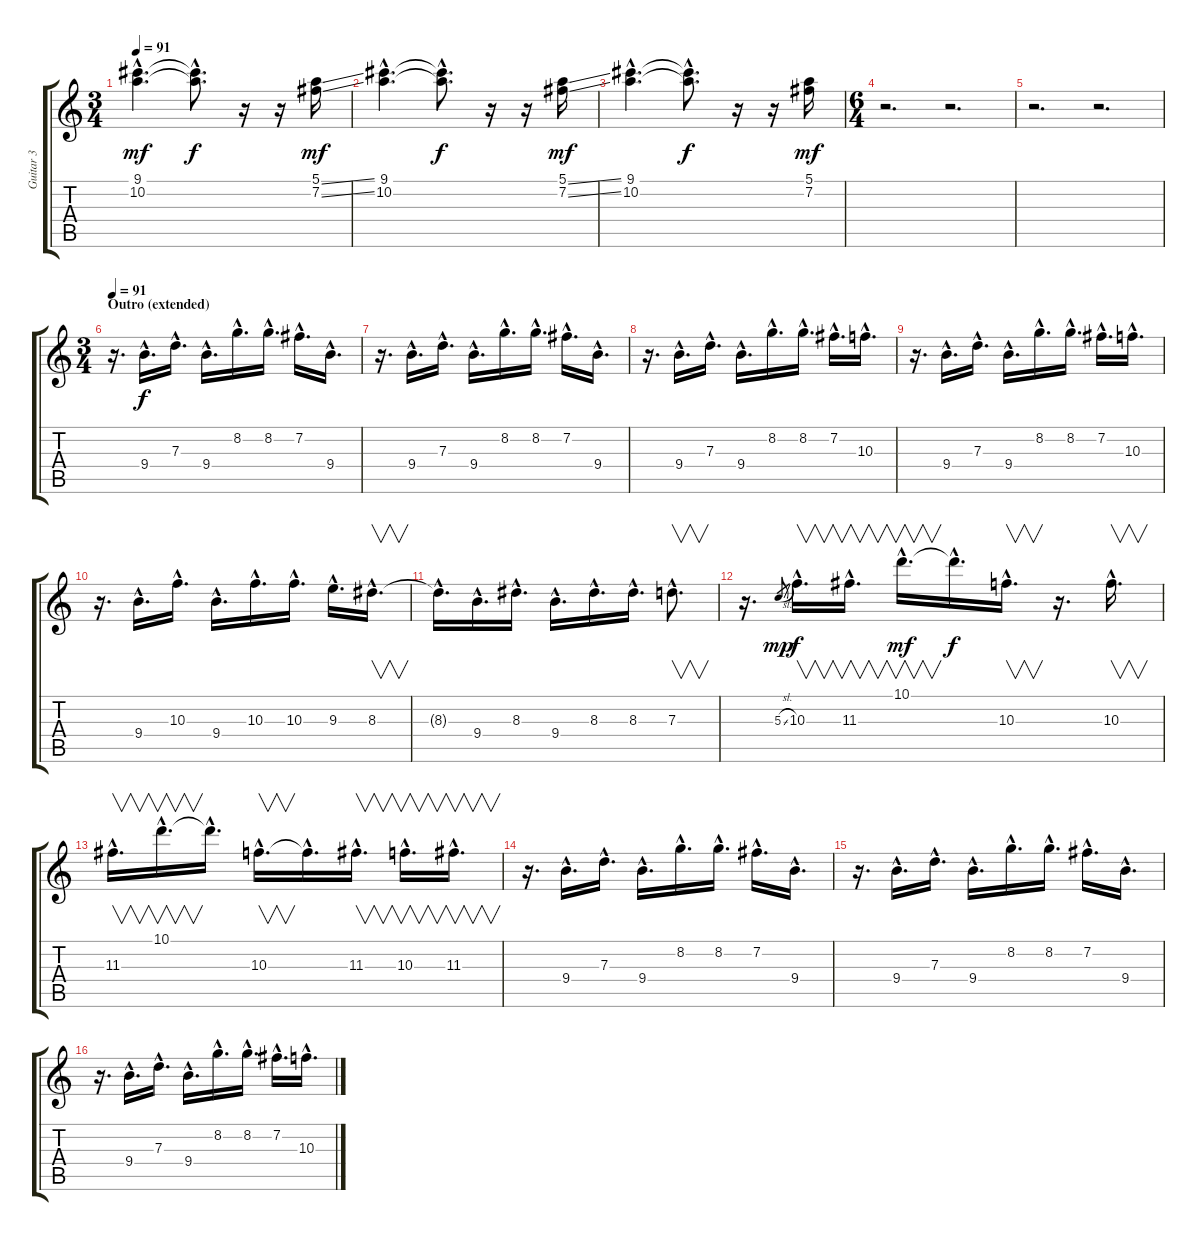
\track ("Guitar 3" "Guitar 3") {instrument electricguitarjazz}
\staff {score tabs}
\tuning (E4 B3 G3 D3 A2 E2) {hide}
\ts (3 4)
\tempo 91
\clef g2
\ks c
(9.1{hac} 10.2{hac}).4{d dy mf} (9.1{hac t} 10.2{hac t}).8{d dy f} r.16 r.16 (5.1{ss} 7.2{ss}).16{dy mf} |
(9.1{hac} 10.2{hac}).4{d} (9.1{hac t} 10.2{hac t}).8{d dy f} r.16 r.16 (5.1{ss} 7.2{ss}).16{dy mf} |
(9.1{hac} 10.2{hac}).4{d} (9.1{hac t} 10.2{hac t}).8{d dy f} r.16 r.16 (5.1 7.2).16{dy mf} |
\ts (6 4)
r.2{d} r.2{d} |
r.2{d} r.2{d} |
\ts (3 4)
\section ("" "Outro (extended)")
\tempo 91
r.16{d volume 6 balance 8 instrument distortionguitar} 9.4{hac}.16{d dy f} 7.3{hac}.16{d} 9.4{hac}.16{d} 8.2{hac}.16{d} 8.2{hac}.16{d} 7.2{hac}.16{d} 9.4{hac}.16{d} |
r.16{d} 9.4{hac}.16{d} 7.3{hac}.16{d} 9.4{hac}.16{d} 8.2{hac}.16{d} 8.2{hac}.16{d} 7.2{hac}.16{d} 9.4{hac}.16{d} |
r.16{d} 9.4{hac}.16{d} 7.3{hac}.16{d} 9.4{hac}.16{d} 8.2{hac}.16{d} 8.2{hac}.16{d} 7.2{hac}.16{d} 10.3{hac}.16{d} |
r.16{d} 9.4{hac}.16{d} 7.3{hac}.16{d} 9.4{hac}.16{d} 8.2{hac}.16{d} 8.2{hac}.16{d} 7.2{hac}.16{d} 10.3{hac}.16{d} |
r.16{d} 9.4{hac}.16{d} 10.3{hac}.16{d} 9.4{hac}.16{d} 10.3{hac}.16{d} 10.3{hac}.16{d} 9.3{hac}.16{d} 8.3{hac}.16{v d} |
8.3{hac t}.16{d} 9.4{hac}.16{d} 8.3{hac}.16{d} 9.4{hac}.16{d} 8.3{hac}.16{d} 8.3{hac}.16{d} 7.3{hac}.8{v d} |
r.16{d} 5.3{sl}.8{gr dy mp} 10.3{hac}.16{v d dy f} 11.3{hac}.16{v d} 10.1{hac}.16{v d dy mf} 10.1{hac t}.16{d dy f} 10.3{hac}.16{v d} r.16{d} 10.3{hac}.16{v d} |
11.3{hac}.16{v d} 10.1{hac}.16{v d} 10.1{hac t}.16{d} 10.3{hac}.16{v d} 10.3{hac t}.16{d} 11.3{hac}.16{v d} 10.3{hac}.16{v d} 11.3{hac}.16{v d} |
r.16{d} 9.4{hac}.16{d} 7.3{hac}.16{d} 9.4{hac}.16{d} 8.2{hac}.16{d} 8.2{hac}.16{d} 7.2{hac}.16{d} 9.4{hac}.16{d} |
r.16{d} 9.4{hac}.16{d} 7.3{hac}.16{d} 9.4{hac}.16{d} 8.2{hac}.16{d} 8.2{hac}.16{d} 7.2{hac}.16{d} 9.4{hac}.16{d} |
r.16{d} 9.4{hac}.16{d} 7.3{hac}.16{d} 9.4{hac}.16{d} 8.2{hac}.16{d} 8.2{hac}.16{d} 7.2{hac}.16{d} 10.3{hac}.16{d}
